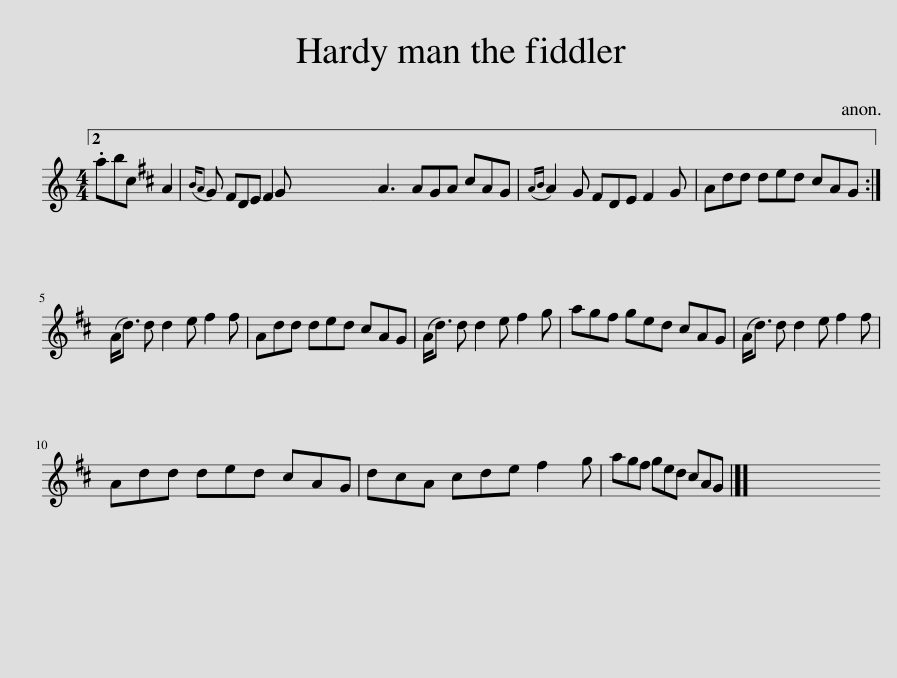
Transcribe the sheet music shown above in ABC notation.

X:1
L:1/8
M:4/4
I:linebreak $
K:C
V:1 treble
V:1
 .abc A2{BA} G ^FDE F2 G | A3 AGA ^cAG |{AB} A2 G ^FDE F2 G | Add ded ^cAG :|$ (A<d) d d2 e ^f2 f | %5
 Add ded ^cAG | (A<d) d d2 e ^f2 g | ag^f ged ^cAG | (A<d) d d2 e ^f2 f |$ Add ded ^cAG | %10
 d^cA cde ^f2 g | ag^f ged ^cAG |] %12
